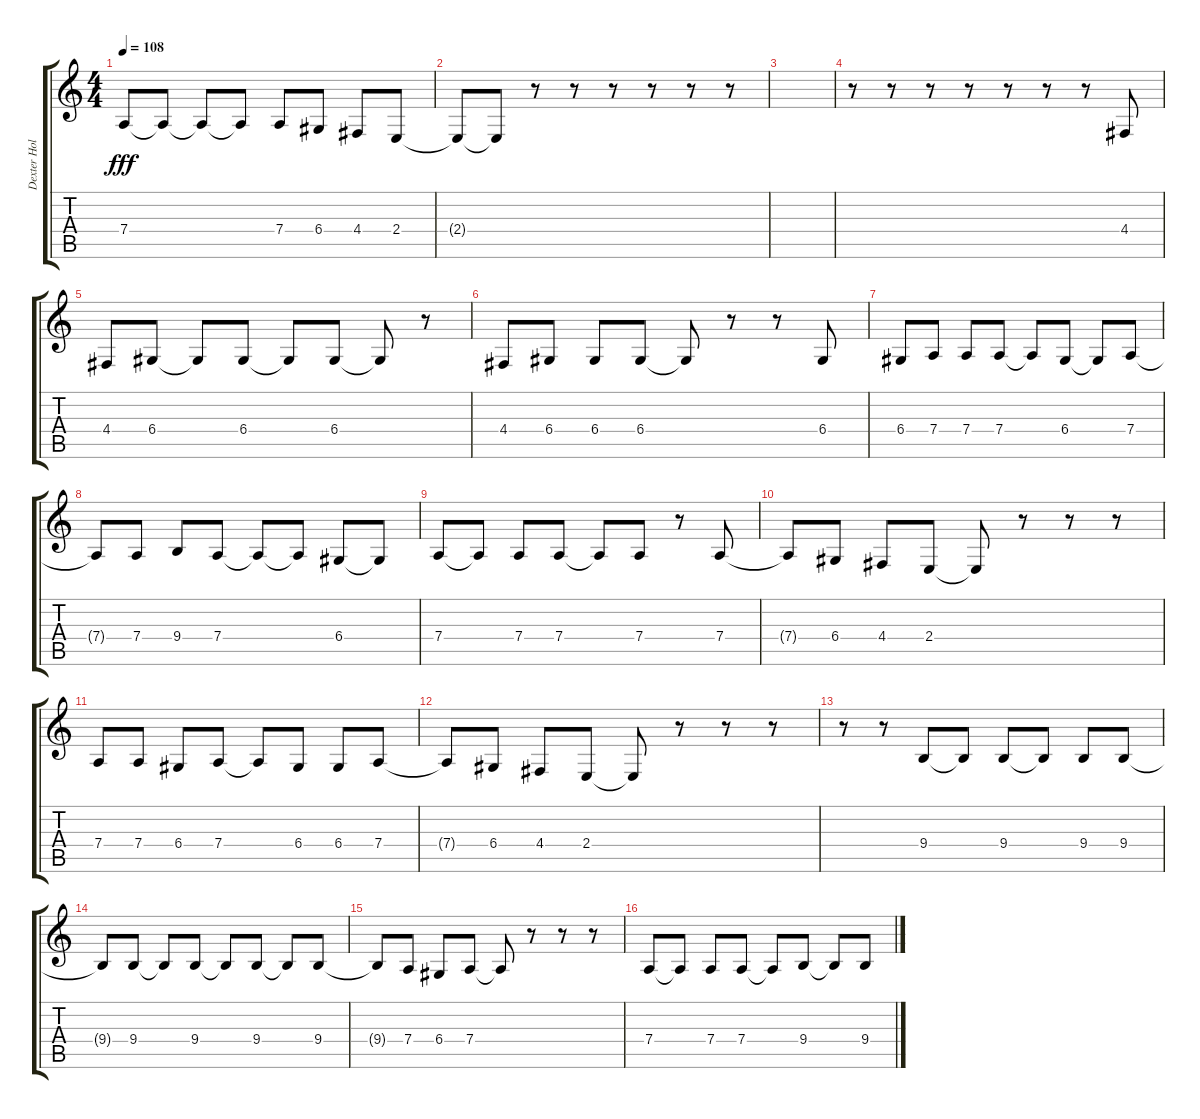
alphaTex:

\track ("Dexter Holland - Vocals" "Dexter Hol") {instrument tenorsax}
\staff {score tabs}
\tuning (E4 B3 G3 D3 A2 E2) {hide}
\ts (4 4)
\tempo 108
\clef g2
\ks c
7.4.8{dy fff} 7.4{t}.8 7.4{t}.8 7.4{t}.8 7.4.8 6.4.8 4.4.8 2.4.8 |
2.4{t}.8 2.4{t}.8 r.8 r.8 r.8 r.8 r.8 r.8 |
|
r.8 r.8 r.8 r.8 r.8 r.8 r.8 4.4.8 |
4.4.8 6.4.8 6.4{t}.8 6.4.8 6.4{t}.8 6.4.8 6.4{t}.8 r.8 |
4.4.8 6.4.8 6.4.8 6.4.8 6.4{t}.8 r.8 r.8 6.4.8 |
6.4.8 7.4.8 7.4.8 7.4.8 7.4{t}.8 6.4.8 6.4{t}.8 7.4.8 |
7.4{t}.8 7.4.8 9.4.8 7.4.8 7.4{t}.8 7.4{t}.8 6.4.8 6.4{t}.8 |
7.4.8 7.4{t}.8 7.4.8 7.4.8 7.4{t}.8 7.4.8 r.8 7.4.8 |
7.4{t}.8 6.4.8 4.4.8 2.4.8 2.4{t}.8 r.8 r.8 r.8 |
7.4.8 7.4.8 6.4.8 7.4.8 7.4{t}.8 6.4.8 6.4.8 7.4.8 |
7.4{t}.8 6.4.8 4.4.8 2.4.8 2.4{t}.8 r.8 r.8 r.8 |
r.8 r.8 9.4.8 9.4{t}.8 9.4.8 9.4{t}.8 9.4.8 9.4.8 |
9.4{t}.8 9.4.8 9.4{t}.8 9.4.8 9.4{t}.8 9.4.8 9.4{t}.8 9.4.8 |
9.4{t}.8 7.4.8 6.4.8 7.4.8 7.4{t}.8 r.8 r.8 r.8 |
7.4.8 7.4{t}.8 7.4.8 7.4.8 7.4{t}.8 9.4.8 9.4{t}.8 9.4.8
